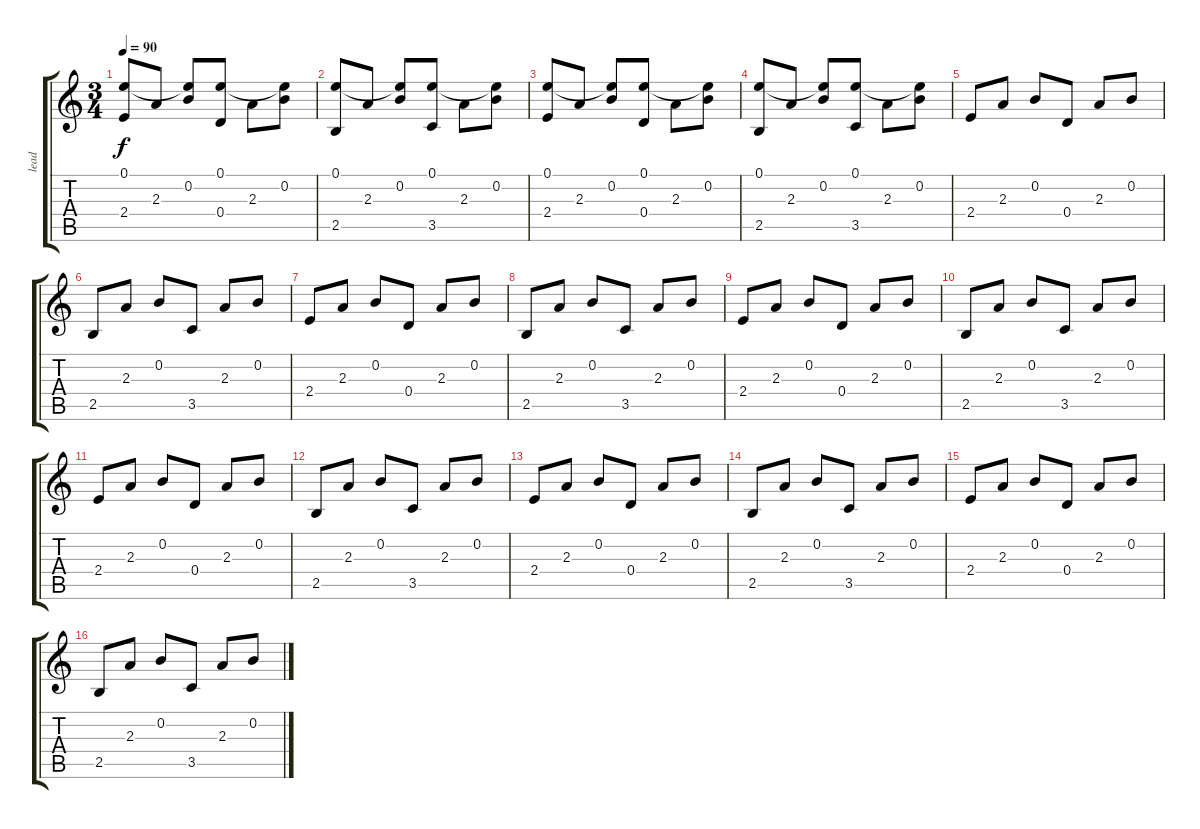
\track ("lead" "lead") {instrument acousticguitarsteel}
\staff {score tabs}
\tuning (E4 B3 G3 D3 A2 E2) {hide}
\ts (3 4)
\tempo 90
\clef g2
\ks c
(0.1 2.4).8{dy f instrument acousticguitarsteel} 2.3.8 (0.1{t} 0.2).8 (0.1 0.4).8 2.3.8 (0.1{t} 0.2).8 |
(0.1 2.5).8 2.3.8 (0.1{t} 0.2).8 (0.1 3.5).8 2.3.8 (0.1{t} 0.2).8 |
(0.1 2.4).8 2.3.8 (0.1{t} 0.2).8 (0.1 0.4).8 2.3.8 (0.1{t} 0.2).8 |
(0.1 2.5).8 2.3.8 (0.1{t} 0.2).8 (0.1 3.5).8 2.3.8 (0.1{t} 0.2).8 |
2.4.8 2.3.8 0.2.8 0.4.8 2.3.8 0.2.8 |
2.5.8 2.3.8 0.2.8 3.5.8 2.3.8 0.2.8 |
2.4.8 2.3.8 0.2.8 0.4.8 2.3.8 0.2.8 |
2.5.8 2.3.8 0.2.8 3.5.8 2.3.8 0.2.8 |
2.4.8 2.3.8 0.2.8 0.4.8 2.3.8 0.2.8 |
2.5.8 2.3.8 0.2.8 3.5.8 2.3.8 0.2.8 |
2.4.8 2.3.8 0.2.8 0.4.8 2.3.8 0.2.8 |
2.5.8 2.3.8 0.2.8 3.5.8 2.3.8 0.2.8 |
2.4.8 2.3.8 0.2.8 0.4.8 2.3.8 0.2.8 |
2.5.8 2.3.8 0.2.8 3.5.8 2.3.8 0.2.8 |
2.4.8 2.3.8 0.2.8 0.4.8 2.3.8 0.2.8 |
2.5.8 2.3.8 0.2.8 3.5.8 2.3.8 0.2.8
